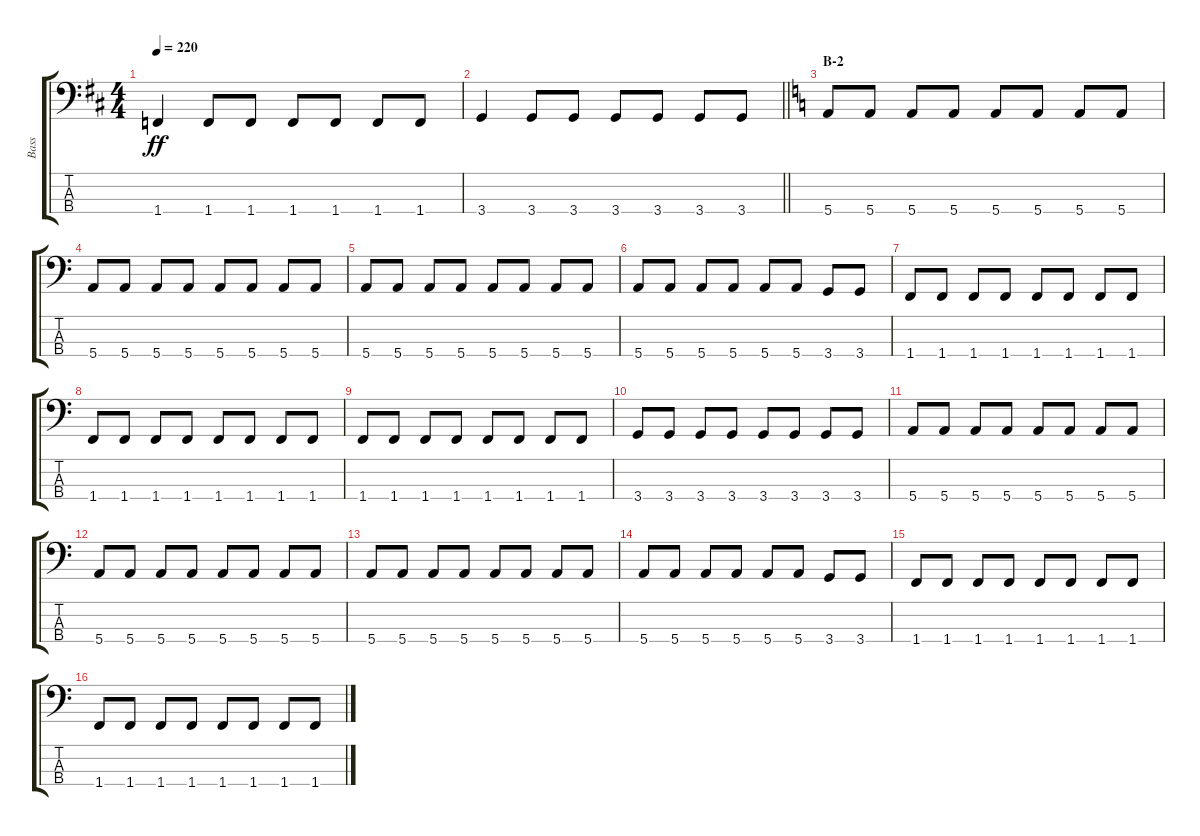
\track ("Bass" "Bass") {instrument electricbasspick}
\staff {score tabs}
\tuning (G2 D2 A1 E1) {hide}
\ts (4 4)
\tempo 220
\clef f4
\ks d
1.4.4{dy ff} 1.4.8 1.4.8 1.4.8 1.4.8 1.4.8 1.4.8 |
\barLineRight lightlight
3.4.4 3.4.8 3.4.8 3.4.8 3.4.8 3.4.8 3.4.8 |
\section ("" "B-2")
\ks c
5.4.8 5.4.8 5.4.8 5.4.8 5.4.8 5.4.8 5.4.8 5.4.8 |
5.4.8 5.4.8 5.4.8 5.4.8 5.4.8 5.4.8 5.4.8 5.4.8 |
5.4.8 5.4.8 5.4.8 5.4.8 5.4.8 5.4.8 5.4.8 5.4.8 |
5.4.8 5.4.8 5.4.8 5.4.8 5.4.8 5.4.8 3.4.8 3.4.8 |
1.4.8 1.4.8 1.4.8 1.4.8 1.4.8 1.4.8 1.4.8 1.4.8 |
1.4.8 1.4.8 1.4.8 1.4.8 1.4.8 1.4.8 1.4.8 1.4.8 |
1.4.8 1.4.8 1.4.8 1.4.8 1.4.8 1.4.8 1.4.8 1.4.8 |
3.4.8 3.4.8 3.4.8 3.4.8 3.4.8 3.4.8 3.4.8 3.4.8 |
5.4.8 5.4.8 5.4.8 5.4.8 5.4.8 5.4.8 5.4.8 5.4.8 |
5.4.8 5.4.8 5.4.8 5.4.8 5.4.8 5.4.8 5.4.8 5.4.8 |
5.4.8 5.4.8 5.4.8 5.4.8 5.4.8 5.4.8 5.4.8 5.4.8 |
5.4.8 5.4.8 5.4.8 5.4.8 5.4.8 5.4.8 3.4.8 3.4.8 |
1.4.8 1.4.8 1.4.8 1.4.8 1.4.8 1.4.8 1.4.8 1.4.8 |
1.4.8 1.4.8 1.4.8 1.4.8 1.4.8 1.4.8 1.4.8 1.4.8
